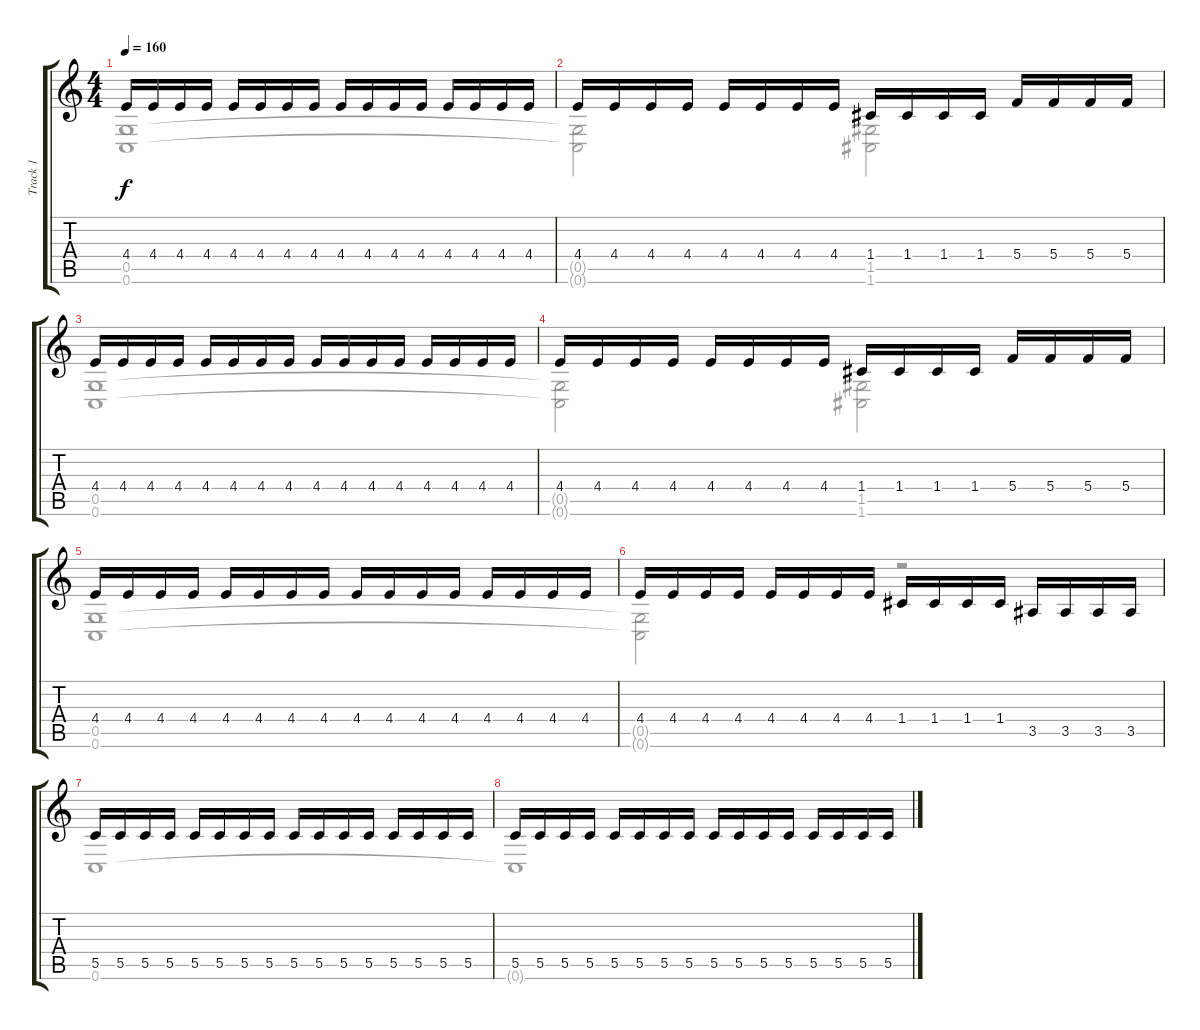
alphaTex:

\track ("Track 1" "Track 1") {instrument acousticguitarsteel}
\staff {score tabs}
\tuning (E4 C4 G3 C3 G2 C2) {hide}
\voice
\ts (4 4)
\tempo 160
\clef g2
\ks c
4.4.16{dy f} 4.4.16 4.4.16 4.4.16 4.4.16 4.4.16 4.4.16 4.4.16 4.4.16 4.4.16 4.4.16 4.4.16 4.4.16 4.4.16 4.4.16 4.4.16 |
4.4.16 4.4.16 4.4.16 4.4.16 4.4.16 4.4.16 4.4.16 4.4.16 1.4.16 1.4.16 1.4.16 1.4.16 5.4.16 5.4.16 5.4.16 5.4.16 |
4.4.16 4.4.16 4.4.16 4.4.16 4.4.16 4.4.16 4.4.16 4.4.16 4.4.16 4.4.16 4.4.16 4.4.16 4.4.16 4.4.16 4.4.16 4.4.16 |
4.4.16 4.4.16 4.4.16 4.4.16 4.4.16 4.4.16 4.4.16 4.4.16 1.4.16 1.4.16 1.4.16 1.4.16 5.4.16 5.4.16 5.4.16 5.4.16 |
4.4.16 4.4.16 4.4.16 4.4.16 4.4.16 4.4.16 4.4.16 4.4.16 4.4.16 4.4.16 4.4.16 4.4.16 4.4.16 4.4.16 4.4.16 4.4.16 |
4.4.16 4.4.16 4.4.16 4.4.16 4.4.16 4.4.16 4.4.16 4.4.16 1.4.16 1.4.16 1.4.16 1.4.16 3.5.16 3.5.16 3.5.16 3.5.16 |
5.5.16 5.5.16 5.5.16 5.5.16 5.5.16 5.5.16 5.5.16 5.5.16 5.5.16 5.5.16 5.5.16 5.5.16 5.5.16 5.5.16 5.5.16 5.5.16 |
5.5.16 5.5.16 5.5.16 5.5.16 5.5.16 5.5.16 5.5.16 5.5.16 5.5.16 5.5.16 5.5.16 5.5.16 5.5.16 5.5.16 5.5.16 5.5.16
\voice
\clef g2
\ottava regular
\simile none
\ks c
(0.5 0.6).1{dy f} |
(0.5{t} 0.6{t}).2 (1.5 1.6).2 |
(0.5 0.6).1 |
(0.5{t} 0.6{t}).2 (1.5 1.6).2 |
(0.5 0.6).1 |
(0.5{t} 0.6{t}).2 r.2 |
0.6.1 |
0.6{t}.1
